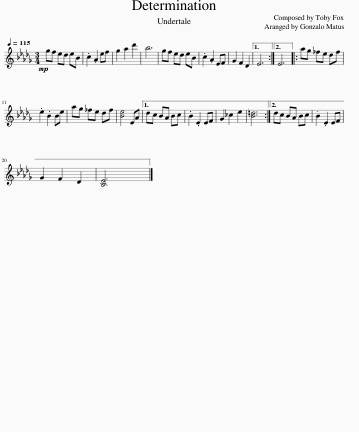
X:1
L:1/8
Q:1/4=115
M:3/4
I:linebreak $
K:Db
V:1 treble
V:1
!mp! gf ed eB | .c2 .A2 ef | g2 a2 d'2 | b6 | gf ed eB | %5
 .c2 .A2 EF | G2 F2 D2 |1 E6 :|2 E6 |: ag _fe df |$ %10
 .e2 .B2 Be | ag _fe df | [Be]4 EA |1 dc BA Bc | .B2 .E2 EF | %15
 G2 _c2 e2 | [B=d]6 :|2 dc BA Bc | .B2 .E2 EF |$ G2 F2 D2 | %20
 [B,E]6 |] %21
